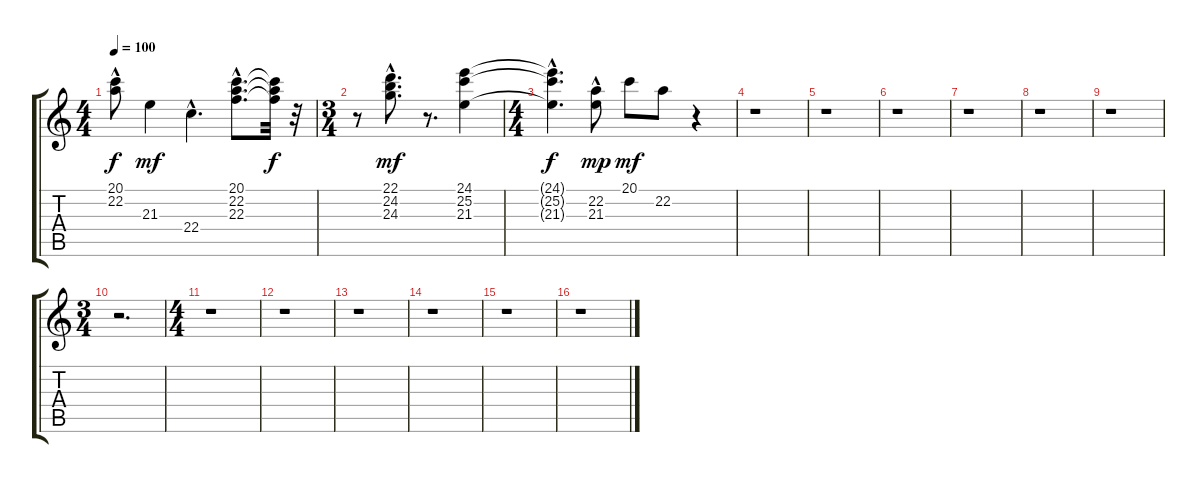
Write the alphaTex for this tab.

\track "" {instrument rockorgan}
\staff {score tabs}
\tuning (E4 B3 G3 D3 A2 E2) {hide}
\ts (4 4)
\tempo 100
\clef g2
\ks c
(20.1{hac t} 22.2{t}).8{dy f} 21.3.4{dy mf} 22.4{hac}.4{d} (20.1{hac} 22.2{hac} 22.3{hac}).8{d} (20.1{t} 22.2{t} 22.3{t}).32{dy f} r.32 |
\ts (3 4)
r.8 (22.1{hac} 24.2{hac} 24.3{hac}).8{d dy mf} r.8{d} (24.1 25.2 21.3).4 |
\ts (4 4)
(24.1{hac t} 25.2{hac t} 21.3{hac t}).4{d dy f} (22.2 21.3{hac}).8{dy mp} 20.1.8{dy mf} 22.2.8 r.4 |
r.1 |
r.1 |
r.1 |
r.1 |
r.1 |
r.1 |
\ts (3 4)
r.2{d} |
\ts (4 4)
r.1 |
r.1 |
r.1 |
r.1 |
r.1 |
r.1
